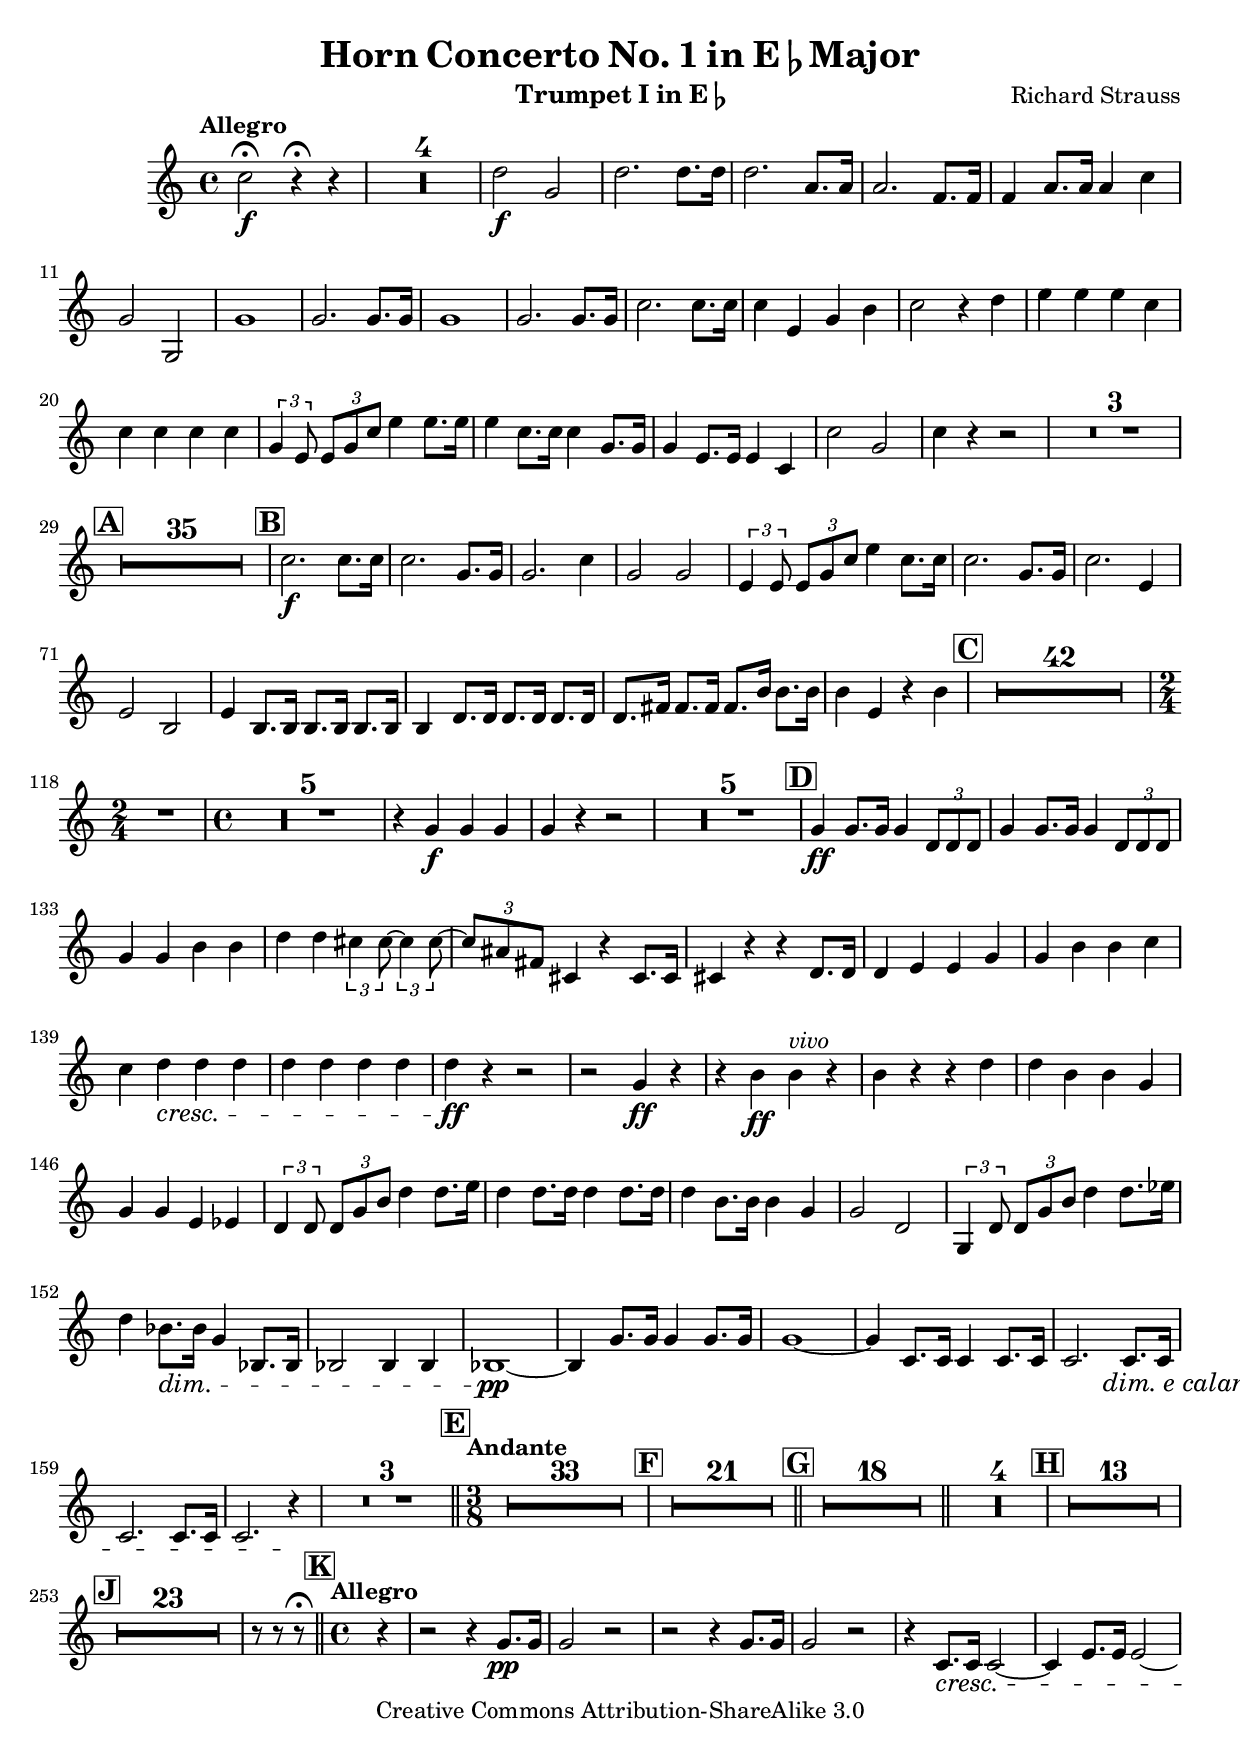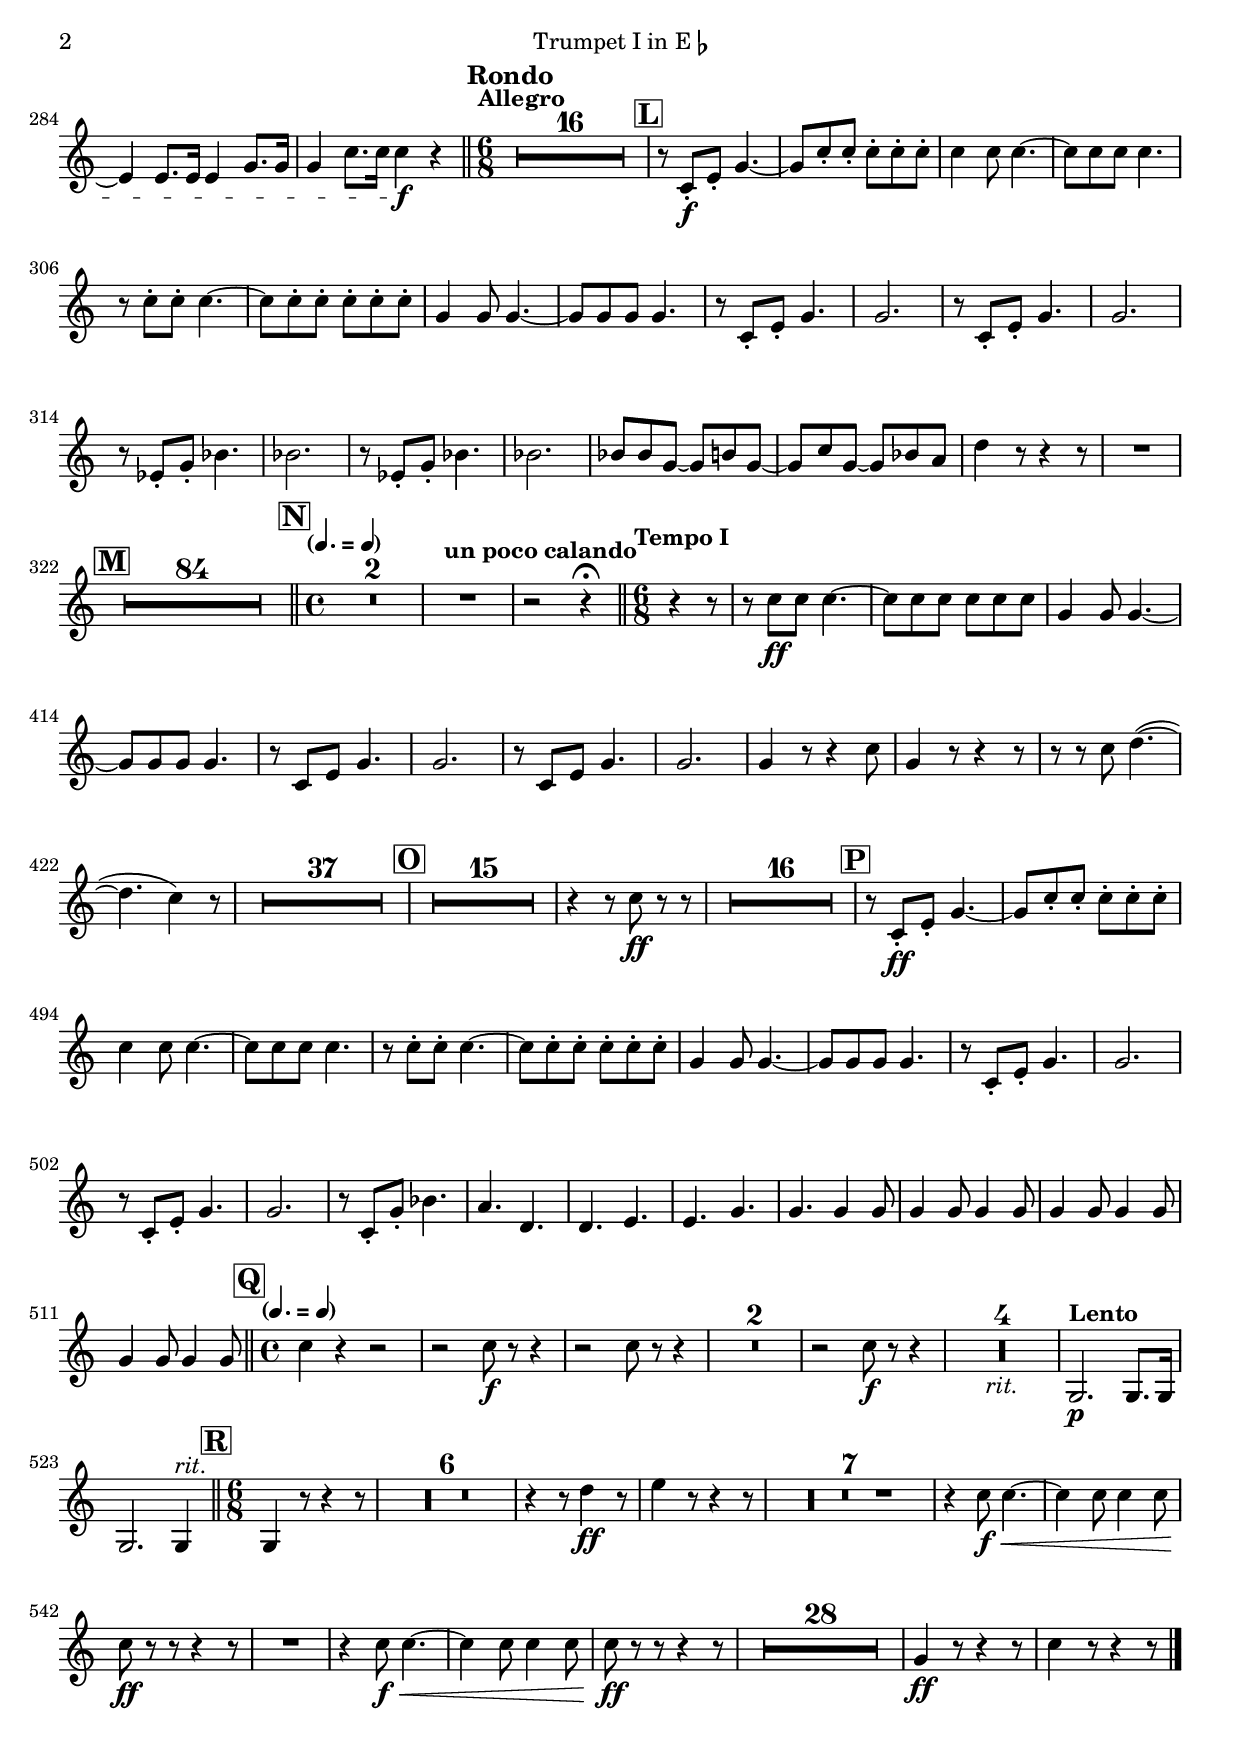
\version "2.13.41"

\version "2.13.41"

\include "defs.ily"

trumpetOneMvtI = \relative c''
{
  \transposition ees
  c2\f\fermata r4\fermata r |
  R1*4 |
  d2\f g, |
  d'2. d8. d16 |
  d2. a8. a16 |
  a2. f8. f16 |
  f4 a8. a16 a4 c |
  g2 g, |
  g'1 |
  g2. g8. g16 |
  g1 |
  g2. g8. g16 |
  c2. c8. c16 |
  c4 e, g b |
  c2 r4 d |
  e e e c |
  c c c c |
  \times 2/3 {g4 e8} \times 2/3 {e8 g c} e4 e8. e16 |
  e4 c8. c16 c4 g8. g16 |
  g4 e8. e16 e4 c |
  c'2 g |
  c4 r r2 |
  R1*3 |

  %A
  R1*35 |
  c2.\f c8. c16 |
  c2. g8. g16 |
  g2. c4 |
  g2 g |
  \times 2/3 {e4 e8} \times 2/3 {e8 g c} e4 c8. c16 |
  c2. g8. g16 |
  c2. e,4 |
  e2 b |
  e4 b8. b16 b8. b16 b8. b16 |
  b4 d8. d16 d8. d16 d8. d16 |
  d8. fis16 fis8. fis16 fis8. b16 b8. b16 |
  b4 e, r b' |

  %C
  R1*42 |

  %2/4
  R2 |

  %4/4
  R1*5 |
  r4 g\f g g |
  g r r2 |
  R1*5 |

  %D
  g4\ff g8. g16 g4 \times 2/3 {d8 d d} |
  g4 g8. g16 g4 \times 2/3 {d8 d d} |
  g4 g b b |
  d d \times 2/3 {cis4 cis8~} \times 2/3 {cis4 cis8~} |
  \times 2/3 {cis8 ais fis} cis4 r cis8. cis16 |
  cis4 r r d8. d16 |
  d4 e e g |
  g b b c |
  c d\cresc d d | %EDIT: cresc added
  d d d d |
  d\ff r r2 |
  r2 g,4\ff r |
  r b\ff b^\vivo r |
  b r r d |
  d b b g |
  g g e ees |
  \times 2/3 {d4 d8} \times 2/3 {d8 g b} d4 d8. e16 |
  d4 d8. d16 d4 d8. d16 |
  d4 b8. b16 b4 g |
  g2 d |
  \times 2/3 {g,4 d'8} \times 2/3 {d g b} d4 d8. ees16 |
  d4 bes8.\dim bes16 g4 bes,8. bes16 |
  bes2 bes4 bes |
  bes1~\pp |
  bes4 g'8. g16 g4 g8. g16 |
  g1~ |
  g4 c,8. c16 c4 c8. c16 |
  << {s2 s4\dimECalando} {c2.} >> c8. c16 |
  c2. c8. c16 |
  c2. r4\! |
  R1*3 |
}

trumpetOneMvtII = \relative c'
{
  %E
  %3/8
  R4.*33 |

  %F
  R4.*21 |

  %G
  R4.*22 |

  %H
  R4.*13 |

  %I
  R4.*23 |
  r8 r r\fermata |
}

trumpetOneMvtIII = \relative c''
{
  %K
  %4/4
  r4 |
  r2 r4 g8.\pp g16 |
  g2 r |
  r r4 g8. g16 |
  g2 r |
  r4 c,8.\cresc c16 c2~ |
  c4 e8. e16 e2~ |
  e4 e8. e16 e4 g8. g16 |
  g4 c8. c16 c4\f r |

  %6/8
  R2.*16 |

  %L
  r8 c,-.\f e-. g4.~ |
  g8 c-. c-. c-. c-. c-. |
  c4 c8 c4.~ |
  c8 c c c4. |
  r8 c-. c-. c4.~ |
  c8 c-. c-. c-. c-. c-. |
  g4 g8 g4.~ |
  g8 g g g4. |
  \repeat unfold 2
  {
    r8 c,-. e-. g4. |
    g2. |
  }
  \repeat unfold 2
  {
    r8 ees-. g-. bes4. |
    bes2. |
  }
  bes8 bes g~ g b g~ |
  g c g~ g bes a |
  d4 r8 r4 r8 |
  R2. |

  %M
  R2.*84 |

  %4/4
  R1*3 |
  r2 r4\fermata |

  %6/8
  r4 r8 |
  r c\ff c c4.~ |
  c8 c c c c c |
  g4 g8 g4.~ |
  g8 g g g4. |
  \repeat unfold 2
  {
    r8 c, e g4. |
    g2. |
  }
  g4 r8 r4 c8 |
  g4 r8 r4 r8 |
  r r c d4.~( |
  d c4) r8 |
  R2.*37 |

  %O
  R2.*15 |
  r4 r8 c\ff r r |
  R2.*16 |

  %P
  r8 c,-.\ff e-. g4.~ |
  g8 c-. c-. c-. c-. c-. |
  c4 c8 c4.~ |
  c8 c c c4. |
  r8 c-. c-. c4.~ |
  c8 c-. c-. c-. c-. c-. |
  g4 g8 g4.~ |
  g8 g g g4. |
  \repeat unfold 2
  {
    r8 c,-. e-. g4. |
    g2. |
  }
  r8 c,-. g'-. bes4. |
  a d, |
  d e |
  e g |
  g g4 g8 |
  \repeat unfold 3 {g4 g8 g4 g8} |

  %Q
  %4/4
  c4 r r2 |
  r2 c8\f r r4 |
  r2 c8 r r4 |
  R1*2 |
  r2 c8\f r r4 |
  R1*4_\rit |
  g,2.\p g8. g16 |
  g2. g4^\rit |

  %R
  %6/8
  g4 r8 r4 r8 |
  R2.*6 |
  r4 r8 d''4\ff r8 |
  e4 r8 r4 r8 |
  R2.*7 |
  r4 c8\f\< c4.~ |
  c4 c8 c4 c8 |
  c\ff r r r4 r8 |
  R2. |
  r4 c8\f\< c4.~ |
  c4 c8 c4 c8 |
  c\ff r r r4 r8 |
  R2.*28 |
  g4\ff r8 r4 r8 |
  c4 r8 r4 r8 |
}

trumpetOne = {\trumpetOneMvtI \trumpetOneMvtII \trumpetOneMvtIII}


instrument = \markup {Trumpet I in E\flat}
notes = \trumpetOne

\include "part.ily"
